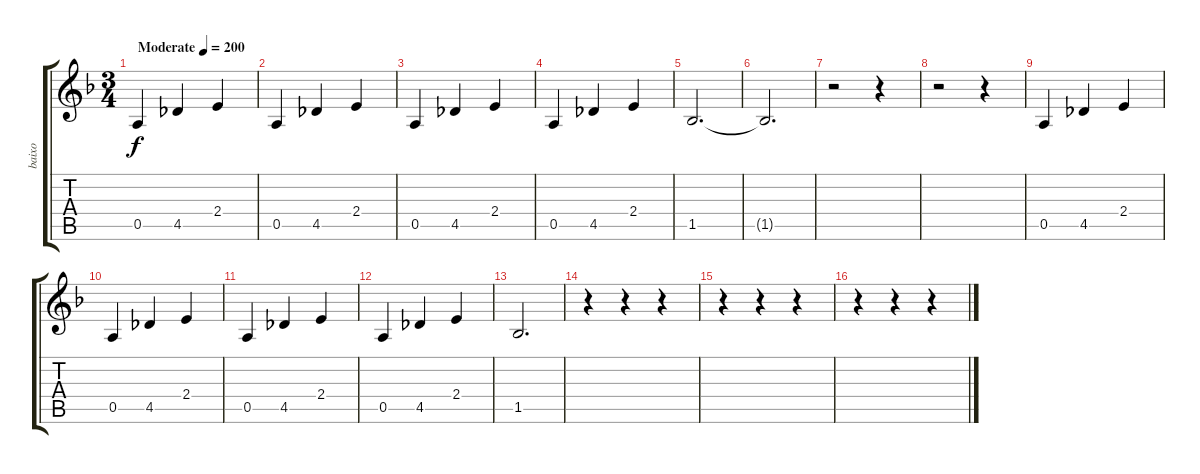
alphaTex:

\track ("baixo" "baixo") {instrument acousticguitarnylon}
\staff {score tabs}
\tuning (E4 B3 G3 D3 A2 E2) {hide}
\ts (3 4)
\tempo (200 "Moderate")
\clef g2
\ks dminor
0.5.4{dy f instrument acousticguitarnylon} 4.5.4 2.4.4 |
0.5.4 4.5.4 2.4.4 |
0.5.4 4.5.4 2.4.4 |
0.5.4 4.5.4 2.4.4 |
1.5.2{d} |
1.5{t}.2{d} |
r.2 r.4 |
r.2 r.4 |
0.5.4 4.5.4 2.4.4 |
0.5.4 4.5.4 2.4.4 |
0.5.4 4.5.4 2.4.4 |
0.5.4 4.5.4 2.4.4 |
1.5.2{d} |
r.4 r.4 r.4 |
r.4 r.4 r.4 |
r.4 r.4 r.4
